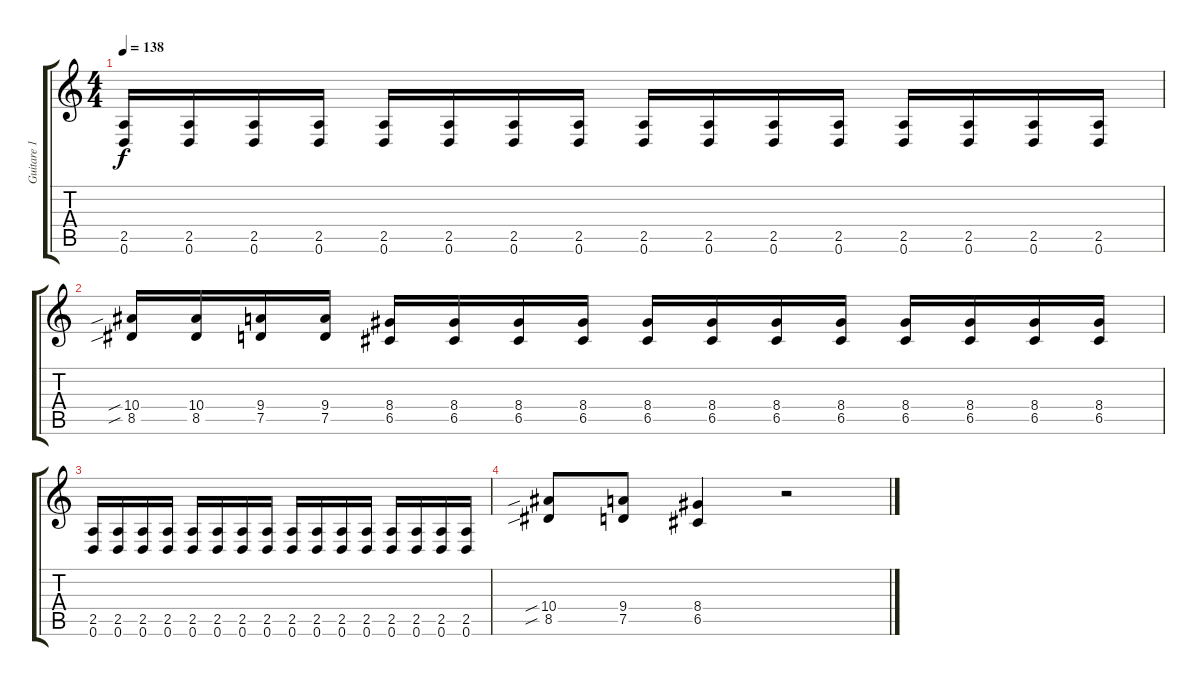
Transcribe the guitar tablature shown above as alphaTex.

\track ("Guitare 1" "Guitare 1") {instrument distortionguitar}
\staff {score tabs}
\tuning (C4 G3 F3 C3 G2 D2) {hide}
\ts (4 4)
\tempo 138
\clef g2
\ks c
(2.5 0.6).16{dy f} (2.5 0.6).16 (2.5 0.6).16 (2.5 0.6).16 (2.5 0.6).16 (2.5 0.6).16 (2.5 0.6).16 (2.5 0.6).16 (2.5 0.6).16 (2.5 0.6).16 (2.5 0.6).16 (2.5 0.6).16 (2.5 0.6).16 (2.5 0.6).16 (2.5 0.6).16 (2.5 0.6).16 |
(10.4{sib} 8.5{sib}).16 (10.4 8.5).16 (9.4 7.5).16 (9.4 7.5).16 (8.4 6.5).16 (8.4 6.5).16 (8.4 6.5).16 (8.4 6.5).16 (8.4 6.5).16 (8.4 6.5).16 (8.4 6.5).16 (8.4 6.5).16 (8.4 6.5).16 (8.4 6.5).16 (8.4 6.5).16 (8.4 6.5).16 |
(2.5 0.6).16 (2.5 0.6).16 (2.5 0.6).16 (2.5 0.6).16 (2.5 0.6).16 (2.5 0.6).16 (2.5 0.6).16 (2.5 0.6).16 (2.5 0.6).16 (2.5 0.6).16 (2.5 0.6).16 (2.5 0.6).16 (2.5 0.6).16 (2.5 0.6).16 (2.5 0.6).16 (2.5 0.6).16 |
(10.4{sib} 8.5{sib}).8 (9.4 7.5).8 (8.4 6.5).4 r.2
